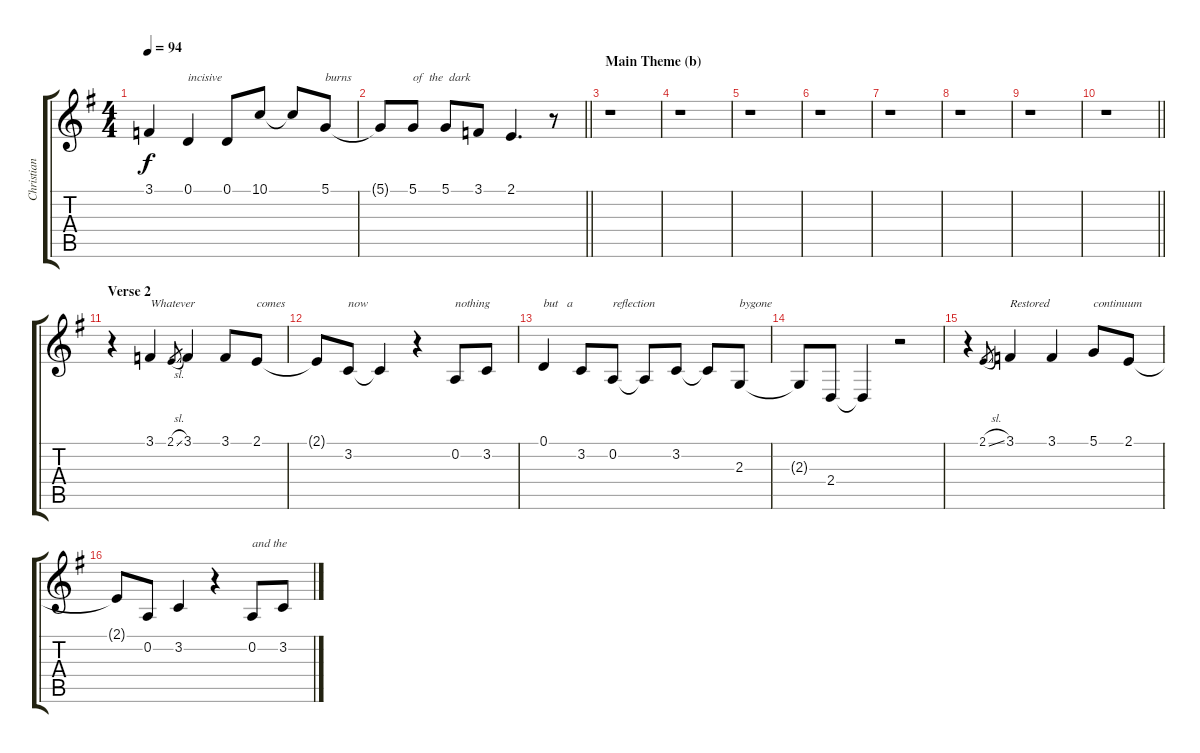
\track ("Christian Alvestam - vocal" "Christian ") {instrument tenorsax}
\staff {score tabs}
\tuning (D4 A3 F3 C3 G2 D2) {hide}
\ts (4 4)
\tempo 94
\clef g2
\ks eminor
3.1.4{dy f} 0.1.4{txt "incisive"} 0.1.8 10.1.8 10.1{t}.8 5.1.8{txt "burns"} |
\barLineRight lightlight
5.1{t}.8 5.1.8{txt "of  the  dark"} 5.1.8 3.1.8 2.1.4{d} r.8 |
\section ("" "Main Theme (b)")
r.1 |
r.1 |
r.1 |
r.1 |
r.1 |
r.1 |
r.1 |
\barLineRight lightlight
r.1 |
\section ("" "Verse 2")
r.4 3.1.4{txt "Whatever"} 2.1{sl}.8{gr} 3.1.4 3.1.8 2.1.8{txt "comes"} |
2.1{t}.8 3.2.8{txt "now"} 3.2{t}.4 r.4 0.2.8{txt "nothing "} 3.2.8 |
0.1.4{txt "but   a"} 3.2.8 0.2.8{txt "reflection"} 0.2{t}.8 3.2.8 3.2{t}.8 2.3.8{txt "bygone"} |
2.3{t}.8 2.4.8 2.4{t}.4 r.2 |
r.4 2.1{sl}.8{gr} 3.1.4{txt "Restored"} 3.1.4 5.1.8{txt "continuum"} 2.1.8 |
2.1{t}.8 0.2.8 3.2.4 r.4 0.2.8{txt "and the"} 3.2.8
